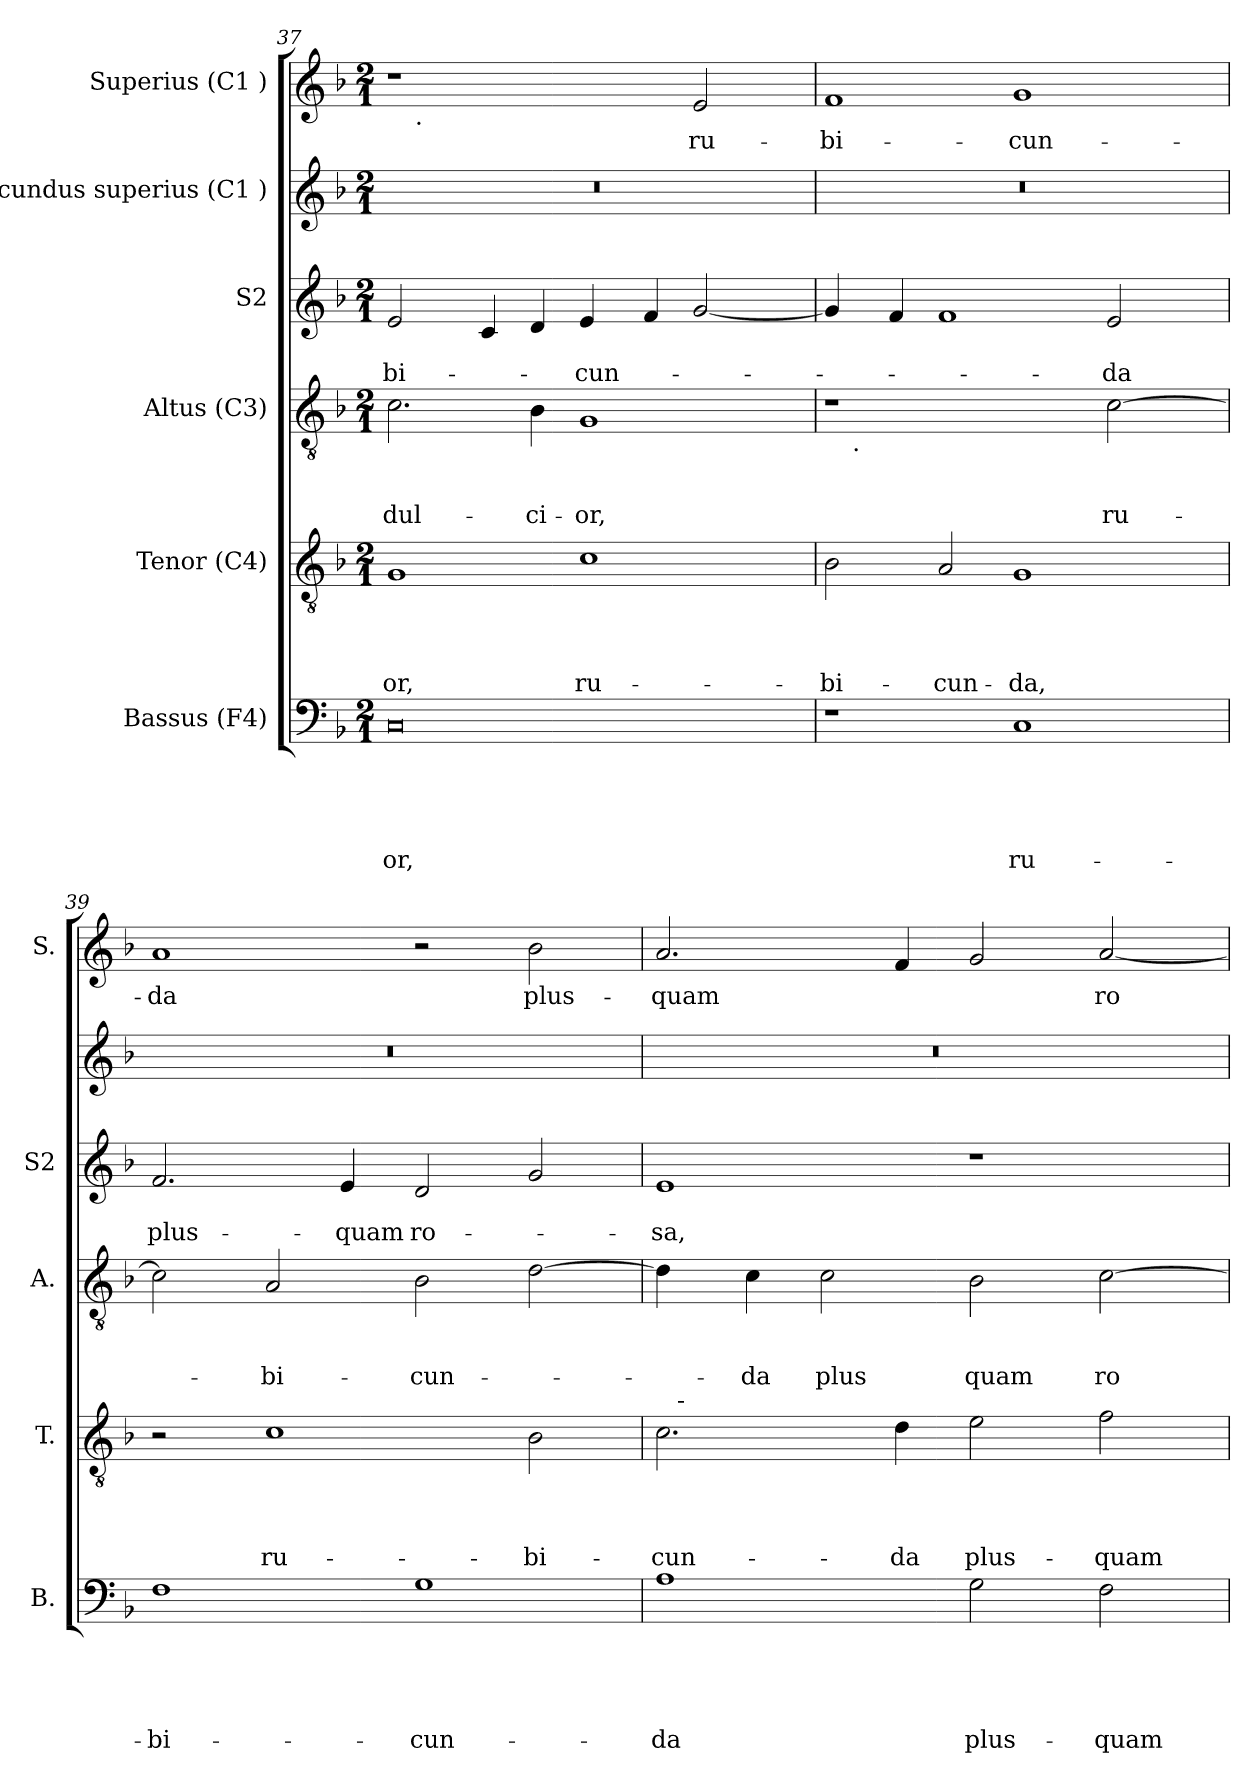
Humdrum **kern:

**kern	**text	**text	**text	**text	**text	**kern	**text	**text	**text	**text	**kern	**text	**text	**text	**kern	**text	**text	**kern	**kern	**text
*part6	*part6	*part6	*part6	*part6	*part6	*part5	*part5	*part5	*part5	*part5	*part4	*part4	*part4	*part4	*part3	*part3	*part3	*part2	*part1	*part1
*staff6	*staff6	*staff6	*staff6	*staff6	*staff6	*staff5	*staff5	*staff5	*staff5	*staff5	*staff4	*staff4	*staff4	*staff4	*staff3	*staff3	*staff3	*staff2	*staff1	*staff1
*I"Bassus (F4)	*	*	*	*	*	*I"Tenor (C4)	*	*	*	*	*I"Altus (C3)	*	*	*	*I"S2	*	*	*I"Secundus superius (C1 )	*I"Superius (C1 )	*
*I'B.	*	*	*	*	*	*I'T.	*	*	*	*	*I'A.	*	*	*	*I'S2	*	*	*	*I'S.	*
*clefF4	*	*	*	*	*	*clefGv2	*	*	*	*	*clefGv2	*	*	*	*clefG2	*	*	*clefG2	*clefG2	*
*k[b-]	*	*	*	*	*	*k[b-]	*	*	*	*	*k[b-]	*	*	*	*k[b-]	*	*	*k[b-]	*k[b-]	*
*F:	*	*	*	*	*	*F:	*	*	*	*	*F:	*	*	*	*F:	*	*	*F:	*F:	*
*M2/1	*	*	*	*	*	*M2/1	*	*	*	*	*M2/1	*	*	*	*M2/1	*	*	*M2/1	*M2/1	*
=37	=37	=37	=37	=37	=37	=37	=37	=37	=37	=37	=37	=37	=37	=37	=37	=37	=37	=37	=37	=37
!	!	!	!	!	!LO:LY:b	!	!	!	!	!LO:LY:b	!	!	!	!LO:LY:b	!	!	!LO:LY:b	!	!	!
*	*	*	*	*	*	*	*	*	*	*	*	*	*	*	*	*	*	*	*^	*
0C	.	.	.	.	-or,	1G	.	.	.	-or,	2.c\	.	.	dul-	2e/	.	-bi-	0r	1r	16.ryy	.
!	!	!	!	!	!	!	!	!	!	!	!	!	!	!	!	!	!	!	!	!LO:TX:b:t=.	!
.	.	.	.	.	.	.	.	.	.	.	.	.	.	.	.	.	.	.	.	1ryy	.
.	.	.	.	.	.	.	.	.	.	.	.	.	.	.	4c/	.	.	.	.	.	.
!	!	!	!	!	!	!	!	!	!	!	!	!	!	!LO:LY:b	!	!	!	!	!	!	!
.	.	.	.	.	.	.	.	.	.	.	4B-\	.	.	-ci-	4d/	.	.	.	.	.	.
!	!	!	!	!	!	!	!	!	!	!LO:LY:b	!	!	!	!LO:LY:b	!	!	!LO:LY:b	!	!	!	!
.	.	.	.	.	.	1c	.	.	.	ru-	1G	.	.	-or,	4e/	.	-cun-	.	2ryy	.	.
.	.	.	.	.	.	.	.	.	.	.	.	.	.	.	.	.	.	.	.	2ryy	.
.	.	.	.	.	.	.	.	.	.	.	.	.	.	.	4f/	.	.	.	.	.	.
!	!	!	!	!	!	!	!	!	!	!	!	!	!	!	!	!	!	!	!	!	!LO:LY:b
.	.	.	.	.	.	.	.	.	.	.	.	.	.	.	[<2g/	.	.	.	2e/	.	ru-
.	.	.	.	.	.	.	.	.	.	.	.	.	.	.	.	.	.	.	.	4ryy	.
.	.	.	.	.	.	.	.	.	.	.	.	.	.	.	.	.	.	.	.	8ryy	.
.	.	.	.	.	.	.	.	.	.	.	.	.	.	.	.	.	.	.	.	32ryy	.
=38	=38	=38	=38	=38	=38	=38	=38	=38	=38	=38	=38	=38	=38	=38	=38	=38	=38	=38	=38	=38	=38
!	!	!	!	!	!	!	!	!	!	!LO:LY:b	!	!	!	!	!	!	!	!	!	!	!LO:LY:b
*	*	*	*	*	*	*	*	*	*	*	*^	*	*	*	*	*	*	*	*v	*v	*
1r	.	.	.	.	.	2B-\	.	.	.	-bi-	1r	16.ryy	.	.	.	4g/]	.	.	0r	1f	-bi-
!	!	!	!	!	!	!	!	!	!	!	!	!LO:TX:b:t=.	!	!	!	!	!	!	!	!	!
.	.	.	.	.	.	.	.	.	.	.	.	1ryy	.	.	.	.	.	.	.	.	.
.	.	.	.	.	.	.	.	.	.	.	.	.	.	.	.	4f/	.	.	.	.	.
!	!	!	!	!	!	!	!	!	!	!LO:LY:b	!	!	!	!	!	!	!	!	!	!	!
.	.	.	.	.	.	2A/	.	.	.	-cun-	.	.	.	.	.	1f	.	.	.	.	.
!	!	!	!	!	!LO:LY:b	!	!	!	!	!LO:LY:b	!	!	!	!	!	!	!	!	!	!	!LO:LY:b
1C	.	.	.	.	ru-	1G	.	.	.	-da,	2ryy	.	.	.	.	.	.	.	.	1g	-cun-
.	.	.	.	.	.	.	.	.	.	.	.	2ryy	.	.	.	.	.	.	.	.	.
!	!	!	!	!	!	!	!	!	!	!	!	!	!	!	!LO:LY:b	!	!	!LO:LY:b	!	!	!
.	.	.	.	.	.	.	.	.	.	.	[>2c\	.	.	.	ru-	2e/	.	-da	.	.	.
.	.	.	.	.	.	.	.	.	.	.	.	4ryy	.	.	.	.	.	.	.	.	.
.	.	.	.	.	.	.	.	.	.	.	.	8ryy	.	.	.	.	.	.	.	.	.
.	.	.	.	.	.	.	.	.	.	.	.	32ryy	.	.	.	.	.	.	.	.	.
=39	=39	=39	=39	=39	=39	=39	=39	=39	=39	=39	=39	=39	=39	=39	=39	=39	=39	=39	=39	=39	=39
!	!	!	!	!	!LO:LY:b	!	!	!	!	!	!	!	!	!	!	!	!	!LO:LY:b	!	!	!LO:LY:b
*	*	*	*	*	*	*	*	*	*	*	*v	*v	*	*	*	*	*	*	*	*	*
1F	.	.	.	.	-bi-	2r	.	.	.	.	2c\]	.	.	.	2.f/	.	plus-	0r	1a	-da
!	!	!	!	!	!	!	!	!	!	!LO:LY:b	!	!	!	!LO:LY:b	!	!	!	!	!	!
.	.	.	.	.	.	1c	.	.	.	ru-	2A/	.	.	-bi-	.	.	.	.	.	.
!	!	!	!	!	!	!	!	!	!	!	!	!	!	!	!	!	!LO:LY:b	!	!	!
.	.	.	.	.	.	.	.	.	.	.	.	.	.	.	4e/	.	-quam	.	.	.
!	!	!	!	!	!LO:LY:b	!	!	!	!	!	!	!	!	!LO:LY:b	!	!	!LO:LY:b	!	!	!
1G	.	.	.	.	-cun-	.	.	.	.	.	2B-\	.	.	-cun-	2d/	.	ro-	.	2r	.
!	!	!	!	!	!	!	!	!	!	!LO:LY:b	!	!	!	!	!	!	!	!	!	!LO:LY:b
.	.	.	.	.	.	2B-\	.	.	.	-bi-	[<2d\	.	.	.	2g/	.	.	.	2b-\	plus-
!!LO:LB:g=z
=40	=40	=40	=40	=40	=40	=40	=40	=40	=40	=40	=40	=40	=40	=40	=40	=40	=40	=40	=40	=40
!	!	!	!	!	!LO:LY:b	!	!	!	!	!LO:LY:b	!	!	!	!	!	!	!LO:LY:b	!	!	!LO:LY:b
*	*	*	*	*	*	*^	*	*	*	*	*	*	*	*	*	*	*	*	*	*
1A	.	.	.	.	-da	2.c\	32ryy	.	.	.	-cun-	4d\]	.	.	.	1e	.	-sa,	0r	2.a/	-quam
!	!	!	!	!	!	!	!LO:TX:a:t=-	!	!	!	!	!	!	!	!	!	!	!	!	!	!
.	.	.	.	.	.	.	1ryy	.	.	.	.	.	.	.	.	.	.	.	.	.	.
!	!	!	!	!	!	!	!	!	!	!	!	!	!	!	!LO:LY:b	!	!	!	!	!	!
.	.	.	.	.	.	.	.	.	.	.	.	4c\	.	.	-da	.	.	.	.	.	.
!	!	!	!	!	!	!	!	!	!	!	!	!	!	!	!LO:LY:b	!	!	!	!	!	!
.	.	.	.	.	.	.	.	.	.	.	.	2c\	.	.	plus	.	.	.	.	.	.
!	!	!	!	!	!	!	!	!	!	!	!LO:LY:b	!	!	!	!	!	!	!	!	!	!
.	.	.	.	.	.	4d\	.	.	.	.	-da	.	.	.	.	.	.	.	.	4f/	.
!	!	!	!	!	!LO:LY:b	!	!	!	!	!	!LO:LY:b	!	!	!	!LO:LY:b	!	!	!	!	!	!
2G\	.	.	.	.	plus-	2e\	.	.	.	.	plus-	2B-\	.	.	quam	1r	.	.	.	2g/	.
.	.	.	.	.	.	.	2ryy	.	.	.	.	.	.	.	.	.	.	.	.	.	.
!	!	!	!	!	!LO:LY:b	!	!	!	!	!	!LO:LY:b	!	!	!	!LO:LY:b	!	!	!	!	!	!LO:LY:b
2F\	.	.	.	.	-quam	2f\	.	.	.	.	-quam	[>2c\	.	.	ro-	.	.	.	.	[<2a/	ro-
.	.	.	.	.	.	.	4...ryy	.	.	.	.	.	.	.	.	.	.	.	.	.	.
*	*	*	*	*	*	*v	*v	*	*	*	*	*	*	*	*	*	*	*	*	*	*
=	=	=	=	=	=	=	=	=	=	=	=	=	=	=	=	=	=	=	=	=
*-	*-	*-	*-	*-	*-	*-	*-	*-	*-	*-	*-	*-	*-	*-	*-	*-	*-	*-	*-	*-
